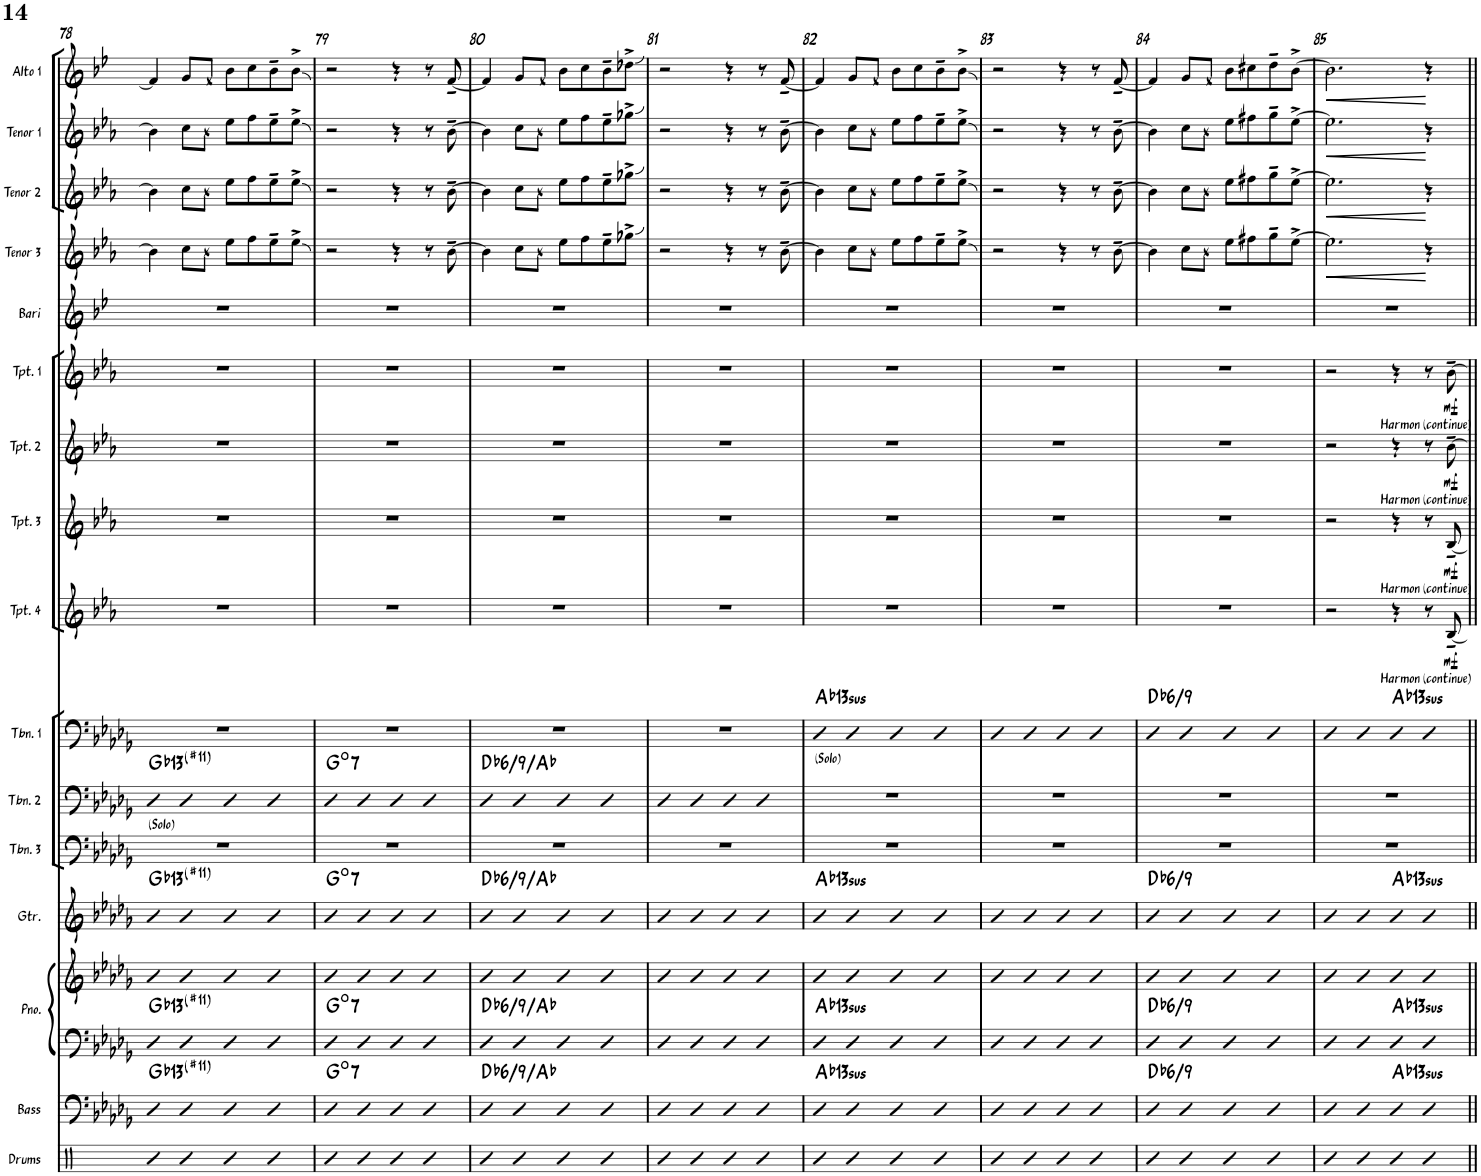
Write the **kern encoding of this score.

**kern	**kern	**harte	**kern	**kern	**harte	**kern	**harte	**kern	**kern	**harte	**kern	**harte	**kern	**dynam	**kern	**dynam	**kern	**dynam	**kern	**dynam	**kern	**kern	**dynam	**kern	**dynam	**kern	**dynam	**kern	**dynam
*part16	*part15	*part15	*part14	*part14	*part14	*part13	*part13	*part12	*part11	*part11	*part10	*part10	*part9	*part9	*part8	*part8	*part7	*part7	*part6	*part6	*part5	*part4	*part4	*part3	*part3	*part2	*part2	*part1	*part1
*staff17	*staff16	*	*staff15	*staff14	*	*staff13	*	*staff12	*staff11	*	*staff10	*	*staff9	*staff9	*staff8	*staff8	*staff7	*staff7	*staff6	*staff6	*staff5	*staff4	*staff4	*staff3	*staff3	*staff2	*staff2	*staff1	*staff1
*I"Drums	*I"Acoustic Bass	*	*I"Piano	*	*	*I"Guitar	*	*I"Trombone 3	*I"Trombone 2	*	*I"Trombone 1	*	*I"Trumpet 4	*	*I"Trumpet 3	*	*I"Trumpet 2	*	*I"Trumpet 1	*	*I"Bari Sax	*I"Tenor Sax 3	*	*I"Tenor Sax 2	*	*I"Tenor Sax 1	*	*I"Alto Sax 1	*
*I'Drums	*I'Bass	*	*I'Pno.	*	*	*I'Gtr.	*	*I'Tbn. 3	*I'Tbn. 2	*	*I'Tbn. 1	*	*I'Tpt. 4	*	*I'Tpt. 3	*	*I'Tpt. 2	*	*I'Tpt. 1	*	*I'Bari	*I'Tenor 3	*	*I'Tenor 2	*	*I'Tenor 1	*	*I'Alto 1	*
!!LO:PB:g=z
*clefX	*clefF4	*	*clefF4	*clefG2	*	*clefG2	*	*clefF4	*clefF4	*	*clefF4	*	*clefG2	*	*clefG2	*	*clefG2	*	*clefG2	*	*clefG2	*clefG2	*	*clefG2	*	*clefG2	*	*clefG2	*
*	*Trd7c12	*	*	*	*	*	*	*	*	*	*	*	*Trd1c2	*	*Trd1c2	*	*Trd1c2	*	*Trd1c2	*	*Trd12c21	*Trd8c14	*	*Trd8c14	*	*Trd8c14	*	*Trd5c9	*
*k[]	*k[b-e-a-d-g-]	*	*k[b-e-a-d-g-]	*k[b-e-a-d-g-]	*	*k[b-e-a-d-g-]	*	*k[b-e-a-d-g-]	*k[b-e-a-d-g-]	*	*k[b-e-a-d-g-]	*	*k[b-e-a-]	*	*k[b-e-a-]	*	*k[b-e-a-]	*	*k[b-e-a-]	*	*k[b-e-]	*k[b-e-a-]	*	*k[b-e-a-]	*	*k[b-e-a-]	*	*k[b-e-]	*
*M4/4	*M4/4	*	*M4/4	*M4/4	*	*M4/4	*	*M4/4	*M4/4	*	*M4/4	*	*M4/4	*	*M4/4	*	*M4/4	*	*M4/4	*	*M4/4	*M4/4	*	*M4/4	*	*M4/4	*	*M4/4	*
=78	=78	=78	=78	=78	=78	=78	=78	=78	=78	=78	=78	=78	=78	=78	=78	=78	=78	=78	=78	=78	=78	=78	=78	=78	=78	=78	=78	=78	=78
!	!	!LO:H:kt=13	!	!	!LO:H:kt=13	!	!LO:H:kt=13	!	!LO:TX:b:t=(Solo)	!LO:H:kt=13	!	!	!	!	!	!	!	!	!	!	!	!	!	!	!	!	!	!	!
4R	4D-	Gb:(3,5,b7,9,#11,13)	4D-	4b-	Gb:(3,5,b7,9,#11,13)	4B-	Gb:(3,5,b7,9,#11,13)	1r	4D-	Gb:(3,5,b7,9,#11,13)	1r	.	1r	.	1r	.	1r	.	1r	.	1r	4b-\]	.	4b-\]	.	4b-\]	.	4f/]	.
4R	4D-	.	4D-	4b-	.	4B-	.	.	4D-	.	.	.	.	.	.	.	.	.	.	.	.	8cc\L	.	8cc\L	.	8cc\L	.	8g/L	.
.	.	.	.	.	.	.	.	.	.	.	.	.	.	.	.	.	.	.	.	.	.	8b-\J	.	8b-\J	.	8b-\J	.	8f/J	.
4R	4D-	.	4D-	4b-	.	4B-	.	.	4D-	.	.	.	.	.	.	.	.	.	.	.	.	8ee-\L	.	8ee-\L	.	8ee-\L	.	8b-\L	.
.	.	.	.	.	.	.	.	.	.	.	.	.	.	.	.	.	.	.	.	.	.	8ff\	.	8ff\	.	8ff\	.	8cc\	.
4R	4D-	.	4D-	4b-	.	4B-	.	.	4D-	.	.	.	.	.	.	.	.	.	.	.	.	8ee-~\	.	8ee-~\	.	8ee-~\	.	8b-~\	.
.	.	.	.	.	.	.	.	.	.	.	.	.	.	.	.	.	.	.	.	.	.	8ee-^\J	.	8ee-^\J	.	8ee-^\J	.	8b-^\J	.
=79	=79	=79	=79	=79	=79	=79	=79	=79	=79	=79	=79	=79	=79	=79	=79	=79	=79	=79	=79	=79	=79	=79	=79	=79	=79	=79	=79	=79	=79
!	!	!LO:H:kt=7	!	!	!LO:H:kt=7	!	!LO:H:kt=7	!	!	!LO:H:kt=7	!	!	!	!	!	!	!	!	!	!	!	!	!	!	!	!	!	!	!
4R	4D-	G:dim7	4D-	4b-	G:dim7	4B-	G:dim7	1r	4D-	G:dim7	1r	.	1r	.	1r	.	1r	.	1r	.	1r	2r	.	2r	.	2r	.	2r	.
4R	4D-	.	4D-	4b-	.	4B-	.	.	4D-	.	.	.	.	.	.	.	.	.	.	.	.	.	.	.	.	.	.	.	.
4R	4D-	.	4D-	4b-	.	4B-	.	.	4D-	.	.	.	.	.	.	.	.	.	.	.	.	4r	.	4r	.	4r	.	4r	.
4R	4D-	.	4D-	4b-	.	4B-	.	.	4D-	.	.	.	.	.	.	.	.	.	.	.	.	8r	.	8r	.	8r	.	8r	.
.	.	.	.	.	.	.	.	.	.	.	.	.	.	.	.	.	.	.	.	.	.	[8b-~\	.	[8b-~\	.	[8b-~\	.	[8f~/	.
=80	=80	=80	=80	=80	=80	=80	=80	=80	=80	=80	=80	=80	=80	=80	=80	=80	=80	=80	=80	=80	=80	=80	=80	=80	=80	=80	=80	=80	=80
!	!	!LO:H:kt=/6	!	!	!LO:H:kt=/6	!	!LO:H:kt=/6	!	!	!LO:H:kt=/6	!	!	!	!	!	!	!	!	!	!	!	!	!	!	!	!	!	!	!
4R	4D-	Db:maj6(9)/5	4D-	4b-	Db:maj6(9)/5	4B-	Db:maj6(9)/5	1r	4D-	Db:maj6(9)/5	1r	.	1r	.	1r	.	1r	.	1r	.	1r	4b-\]	.	4b-\]	.	4b-\]	.	4f/]	.
4R	4D-	.	4D-	4b-	.	4B-	.	.	4D-	.	.	.	.	.	.	.	.	.	.	.	.	8cc\L	.	8cc\L	.	8cc\L	.	8g/L	.
.	.	.	.	.	.	.	.	.	.	.	.	.	.	.	.	.	.	.	.	.	.	8b-\J	.	8b-\J	.	8b-\J	.	8f/J	.
4R	4D-	.	4D-	4b-	.	4B-	.	.	4D-	.	.	.	.	.	.	.	.	.	.	.	.	8ee-\L	.	8ee-\L	.	8ee-\L	.	8b-\L	.
.	.	.	.	.	.	.	.	.	.	.	.	.	.	.	.	.	.	.	.	.	.	8ff\	.	8ff\	.	8ff\	.	8cc\	.
4R	4D-	.	4D-	4b-	.	4B-	.	.	4D-	.	.	.	.	.	.	.	.	.	.	.	.	8ee-~\	.	8ee-~\	.	8ee-~\	.	8b-~\	.
.	.	.	.	.	.	.	.	.	.	.	.	.	.	.	.	.	.	.	.	.	.	8gg-X^\J	.	8gg-X^\J	.	8gg-X^\J	.	8dd-X^\J	.
=81	=81	=81	=81	=81	=81	=81	=81	=81	=81	=81	=81	=81	=81	=81	=81	=81	=81	=81	=81	=81	=81	=81	=81	=81	=81	=81	=81	=81	=81
4R	4D-	.	4D-	4b-	.	4B-	.	1r	4D-	.	1r	.	1r	.	1r	.	1r	.	1r	.	1r	2r	.	2r	.	2r	.	2r	.
4R	4D-	.	4D-	4b-	.	4B-	.	.	4D-	.	.	.	.	.	.	.	.	.	.	.	.	.	.	.	.	.	.	.	.
4R	4D-	.	4D-	4b-	.	4B-	.	.	4D-	.	.	.	.	.	.	.	.	.	.	.	.	4r	.	4r	.	4r	.	4r	.
4R	4D-	.	4D-	4b-	.	4B-	.	.	4D-	.	.	.	.	.	.	.	.	.	.	.	.	8r	.	8r	.	8r	.	8r	.
.	.	.	.	.	.	.	.	.	.	.	.	.	.	.	.	.	.	.	.	.	.	[8b-~\	.	[8b-~\	.	[8b-~\	.	[8f~/	.
=82	=82	=82	=82	=82	=82	=82	=82	=82	=82	=82	=82	=82	=82	=82	=82	=82	=82	=82	=82	=82	=82	=82	=82	=82	=82	=82	=82	=82	=82
!	!	!LO:H:kt=13sus	!	!	!LO:H:kt=13sus	!	!LO:H:kt=13sus	!	!	!	!LO:TX:b:t=(Solo)	!LO:H:kt=13sus	!	!	!	!	!	!	!	!	!	!	!	!	!	!	!	!	!
4R	4D-	Ab:sus4(7,9,11,13)	4D-	4b-	Ab:sus4(7,9,11,13)	4B-	Ab:sus4(7,9,11,13)	1r	1r	.	4D-	Ab:sus4(7,9,11,13)	1r	.	1r	.	1r	.	1r	.	1r	4b-\]	.	4b-\]	.	4b-\]	.	4f/]	.
4R	4D-	.	4D-	4b-	.	4B-	.	.	.	.	4D-	.	.	.	.	.	.	.	.	.	.	8cc\L	.	8cc\L	.	8cc\L	.	8g/L	.
.	.	.	.	.	.	.	.	.	.	.	.	.	.	.	.	.	.	.	.	.	.	8b-\J	.	8b-\J	.	8b-\J	.	8f/J	.
4R	4D-	.	4D-	4b-	.	4B-	.	.	.	.	4D-	.	.	.	.	.	.	.	.	.	.	8ee-\L	.	8ee-\L	.	8ee-\L	.	8b-\L	.
.	.	.	.	.	.	.	.	.	.	.	.	.	.	.	.	.	.	.	.	.	.	8ff\	.	8ff\	.	8ff\	.	8cc\	.
4R	4D-	.	4D-	4b-	.	4B-	.	.	.	.	4D-	.	.	.	.	.	.	.	.	.	.	8ee-~\	.	8ee-~\	.	8ee-~\	.	8b-~\	.
.	.	.	.	.	.	.	.	.	.	.	.	.	.	.	.	.	.	.	.	.	.	8ee-^\J	.	8ee-^\J	.	8ee-^\J	.	8b-^\J	.
=83	=83	=83	=83	=83	=83	=83	=83	=83	=83	=83	=83	=83	=83	=83	=83	=83	=83	=83	=83	=83	=83	=83	=83	=83	=83	=83	=83	=83	=83
4R	4D-	.	4D-	4b-	.	4B-	.	1r	1r	.	4D-	.	1r	.	1r	.	1r	.	1r	.	1r	2r	.	2r	.	2r	.	2r	.
4R	4D-	.	4D-	4b-	.	4B-	.	.	.	.	4D-	.	.	.	.	.	.	.	.	.	.	.	.	.	.	.	.	.	.
4R	4D-	.	4D-	4b-	.	4B-	.	.	.	.	4D-	.	.	.	.	.	.	.	.	.	.	4r	.	4r	.	4r	.	4r	.
4R	4D-	.	4D-	4b-	.	4B-	.	.	.	.	4D-	.	.	.	.	.	.	.	.	.	.	8r	.	8r	.	8r	.	8r	.
.	.	.	.	.	.	.	.	.	.	.	.	.	.	.	.	.	.	.	.	.	.	[8b-~\	.	[8b-~\	.	[8b-~\	.	[8f~/	.
=84	=84	=84	=84	=84	=84	=84	=84	=84	=84	=84	=84	=84	=84	=84	=84	=84	=84	=84	=84	=84	=84	=84	=84	=84	=84	=84	=84	=84	=84
!	!	!LO:H:kt=/6	!	!	!LO:H:kt=/6	!	!LO:H:kt=/6	!	!	!	!	!LO:H:kt=/6	!	!	!	!	!	!	!	!	!	!	!	!	!	!	!	!	!
4R	4D-	Db:maj6(9)	4D-	4b-	Db:maj6(9)	4B-	Db:maj6(9)	1r	1r	.	4D-	Db:maj6(9)	1r	.	1r	.	1r	.	1r	.	1r	4b-\]	.	4b-\]	.	4b-\]	.	4f/]	.
4R	4D-	.	4D-	4b-	.	4B-	.	.	.	.	4D-	.	.	.	.	.	.	.	.	.	.	8cc\L	.	8cc\L	.	8cc\L	.	8g/L	.
.	.	.	.	.	.	.	.	.	.	.	.	.	.	.	.	.	.	.	.	.	.	8b-\J	.	8b-\J	.	8b-\J	.	8f/J	.
4R	4D-	.	4D-	4b-	.	4B-	.	.	.	.	4D-	.	.	.	.	.	.	.	.	.	.	8ee-\L	.	8ee-\L	.	8ee-\L	.	8b-\L	.
.	.	.	.	.	.	.	.	.	.	.	.	.	.	.	.	.	.	.	.	.	.	8ff#X\	.	8ff#X\	.	8ff#X\	.	8cc#X\	.
4R	4D-	.	4D-	4b-	.	4B-	.	.	.	.	4D-	.	.	.	.	.	.	.	.	.	.	8gg~\	.	8gg~\	.	8gg~\	.	8dd~\	.
.	.	.	.	.	.	.	.	.	.	.	.	.	.	.	.	.	.	.	.	.	.	[8ee-^\J	.	[8ee-^\J	.	[8ee-^\J	.	[8b-^\J	.
=85	=85	=85	=85	=85	=85	=85	=85	=85	=85	=85	=85	=85	=85	=85	=85	=85	=85	=85	=85	=85	=85	=85	=85	=85	=85	=85	=85	=85	=85
!	!	!	!	!	!	!	!	!	!	!	!	!	!	!	!	!	!	!	!	!	!	!	!LO:HP:b	!	!LO:HP:b	!	!LO:HP:b	!	!LO:HP:b
4R	4D-	.	4D-	4b-	.	4B-	.	1r	1r	.	4D-	.	2r	.	2r	.	2r	.	2r	.	1r	2.ee-\]	<	2.ee-\]	<	2.ee-\]	<	2.b-\]	<
4R	4D-	.	4D-	4b-	.	4B-	.	.	.	.	4D-	.	.	.	.	.	.	.	.	.	.	.	.	.	.	.	.	.	.
!	!	!LO:H:kt=13sus	!	!	!LO:H:kt=13sus	!	!LO:H:kt=13sus	!	!	!	!	!LO:H:kt=13sus	!	!	!	!	!	!	!	!	!	!	!	!	!	!	!	!	!
4R	4D-	Ab:sus4(7,9,11,13)	4D-	4b-	Ab:sus4(7,9,11,13)	4B-	Ab:sus4(7,9,11,13)	.	.	.	4D-	Ab:sus4(7,9,11,13)	4r	.	4r	.	4r	.	4r	.	.	.	.	.	.	.	.	.	.
4R	4D-	.	4D-	4b-	.	4B-	.	.	.	.	4D-	.	8r	.	8r	.	8r	.	8r	.	.	4r	[	4r	[	4r	[	4r	[
!	!	!	!	!	!	!	!	!	!	!	!	!	!	!	!	!	!	!	!LO:TX:b:t=Harmon (continue)	!	!	!	!	!	!	!	!	!	!
!	!	!	!	!	!	!	!	!	!	!	!	!	!	!	!	!	!LO:TX:b:t=Harmon (continue)	!	!	!	!	!	!	!	!	!	!	!	!
!	!	!	!	!	!	!	!	!	!	!	!	!	!	!	!LO:TX:b:t=Harmon (continue)	!	!	!	!	!	!	!	!	!	!	!	!	!	!
!	!	!	!	!	!	!	!	!	!	!	!	!	!LO:TX:b:t=Harmon (continue)	!	!	!	!	!	!	!	!	!	!	!	!	!	!	!	!
!	!	!	!	!	!	!	!	!	!	!	!	!	!	!LO:DY:b	!	!LO:DY:b	!	!LO:DY:b	!	!LO:DY:b	!	!	!	!	!	!	!	!	!
.	.	.	.	.	.	.	.	.	.	.	.	.	[8B-~/	mf	[8B-~/	mf	[8b-~\	mf	[8b-~\	mf	.	.	.	.	.	.	.	.	.
=||	=||	=||	=||	=||	=||	=||	=||	=||	=||	=||	=||	=||	=||	=||	=||	=||	=||	=||	=||	=||	=||	=||	=||	=||	=||	=||	=||	=||	=||
*-	*-	*-	*-	*-	*-	*-	*-	*-	*-	*-	*-	*-	*-	*-	*-	*-	*-	*-	*-	*-	*-	*-	*-	*-	*-	*-	*-	*-	*-
